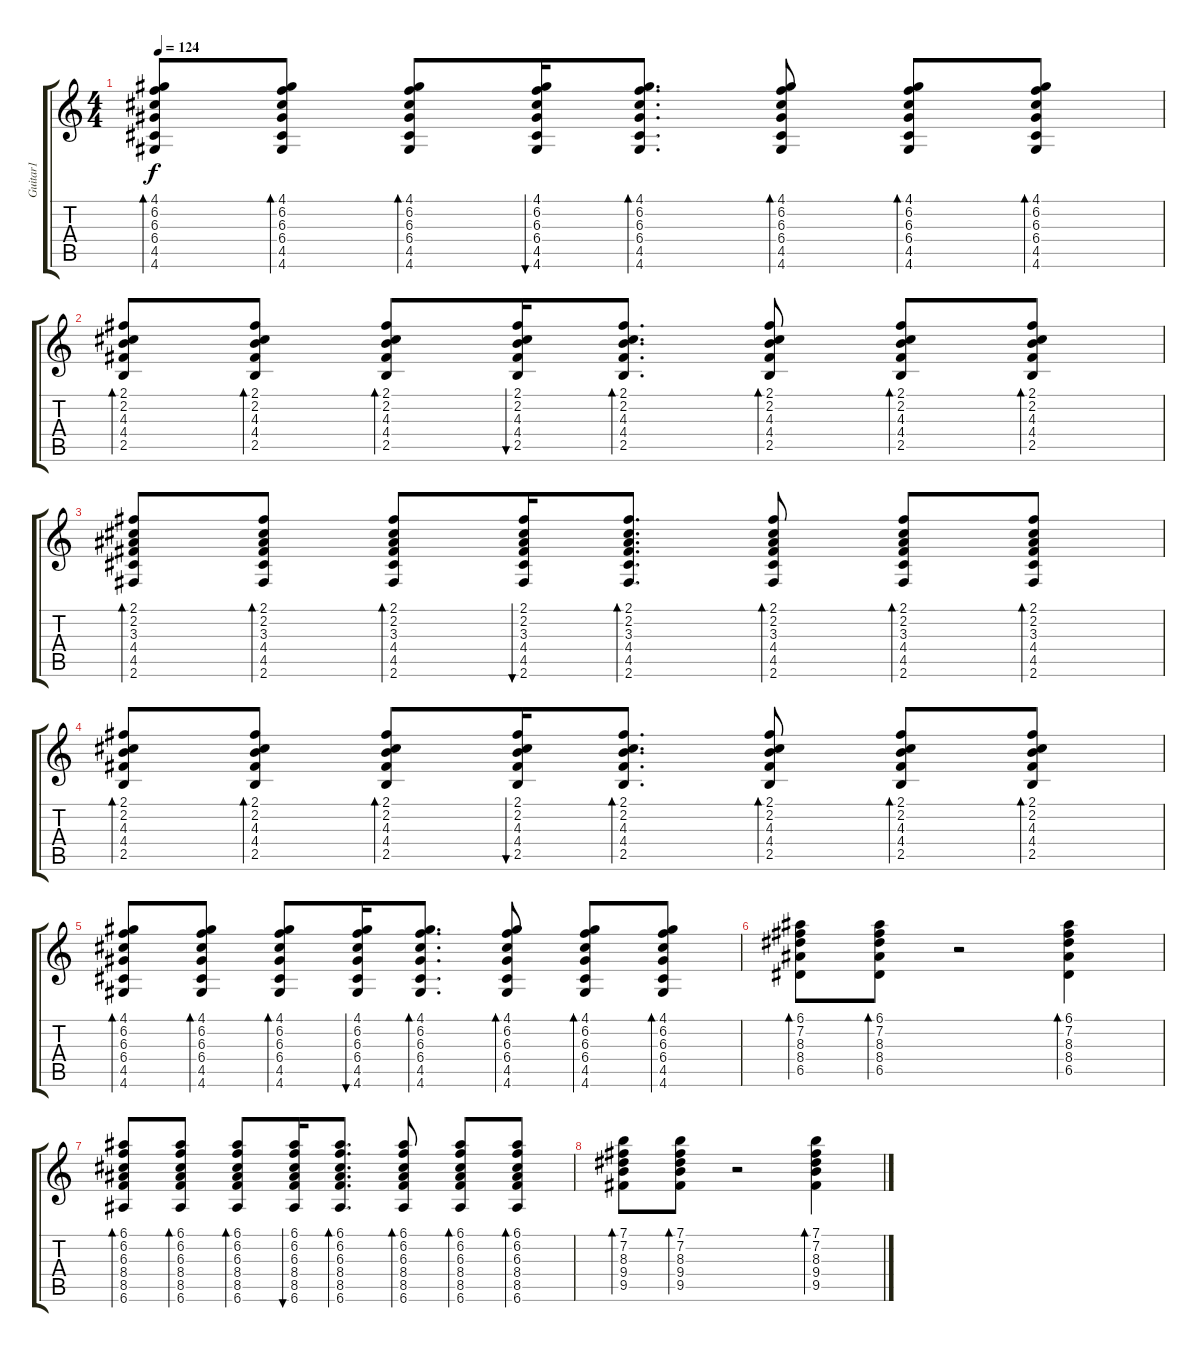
\track ("Guitar1" "Guitar1") {instrument acousticguitarnylon}
\staff {score tabs}
\tuning (E4 B3 G3 D3 A2 E2) {hide}
\ts (4 4)
\tempo 124
\clef g2
\ks c
(4.1 6.2 6.3 6.4 4.5 4.6).8{bd 60 dy f} (4.1 6.2 6.3 6.4 4.5 4.6).8{bd 60} (4.1 6.2 6.3 6.4 4.5 4.6).8{bd 60} (4.1 6.2 6.3 6.4 4.5 4.6).16{bu 60} (4.1 6.2 6.3 6.4 4.5 4.6).8{d bd 60} (4.1 6.2 6.3 6.4 4.5 4.6).8{bd 60} (4.1 6.2 6.3 6.4 4.5 4.6).8{bd 60} (4.1 6.2 6.3 6.4 4.5 4.6).8{bd 60} |
(2.1 2.2 4.3 4.4 2.5).8{bd 60} (2.1 2.2 4.3 4.4 2.5).8{bd 60} (2.1 2.2 4.3 4.4 2.5).8{bd 60} (2.1 2.2 4.3 4.4 2.5).16{bu 60} (2.1 2.2 4.3 4.4 2.5).8{d bd 60} (2.1 2.2 4.3 4.4 2.5).8{bd 60} (2.1 2.2 4.3 4.4 2.5).8{bd 60} (2.1 2.2 4.3 4.4 2.5).8{bd 60} |
(2.1 2.2 3.3 4.4 4.5 2.6).8{bd 60} (2.1 2.2 3.3 4.4 4.5 2.6).8{bd 60} (2.1 2.2 3.3 4.4 4.5 2.6).8{bd 60} (2.1 2.2 3.3 4.4 4.5 2.6).16{bu 60} (2.1 2.2 3.3 4.4 4.5 2.6).8{d bd 60} (2.1 2.2 3.3 4.4 4.5 2.6).8{bd 60} (2.1 2.2 3.3 4.4 4.5 2.6).8{bd 60} (2.1 2.2 3.3 4.4 4.5 2.6).8{bd 60} |
(2.1 2.2 4.3 4.4 2.5).8{bd 60} (2.1 2.2 4.3 4.4 2.5).8{bd 60} (2.1 2.2 4.3 4.4 2.5).8{bd 60} (2.1 2.2 4.3 4.4 2.5).16{bu 60} (2.1 2.2 4.3 4.4 2.5).8{d bd 60} (2.1 2.2 4.3 4.4 2.5).8{bd 60} (2.1 2.2 4.3 4.4 2.5).8{bd 60} (2.1 2.2 4.3 4.4 2.5).8{bd 60} |
(4.1 6.2 6.3 6.4 4.5 4.6).8{bd 60} (4.1 6.2 6.3 6.4 4.5 4.6).8{bd 60} (4.1 6.2 6.3 6.4 4.5 4.6).8{bd 60} (4.1 6.2 6.3 6.4 4.5 4.6).16{bu 60} (4.1 6.2 6.3 6.4 4.5 4.6).8{d bd 60} (4.1 6.2 6.3 6.4 4.5 4.6).8{bd 60} (4.1 6.2 6.3 6.4 4.5 4.6).8{bd 60} (4.1 6.2 6.3 6.4 4.5 4.6).8{bd 60} |
(6.1 7.2 8.3 8.4 6.5).8{bd 60} (6.1 7.2 8.3 8.4 6.5).8{bd 60} r.2 (6.1 7.2 8.3 8.4 6.5).4{bd 60} |
(6.1 6.2 6.3 8.4 8.5 6.6).8{bd 60} (6.1 6.2 6.3 8.4 8.5 6.6).8{bd 60} (6.1 6.2 6.3 8.4 8.5 6.6).8{bd 60} (6.1 6.2 6.3 8.4 8.5 6.6).16{bu 60} (6.1 6.2 6.3 8.4 8.5 6.6).8{d bd 60} (6.1 6.2 6.3 8.4 8.5 6.6).8{bd 60} (6.1 6.2 6.3 8.4 8.5 6.6).8{bd 60} (6.1 6.2 6.3 8.4 8.5 6.6).8{bd 60} |
(7.1 7.2 8.3 9.4 9.5).8{bd 60} (7.1 7.2 8.3 9.4 9.5).8{bd 60} r.2 (7.1 7.2 8.3 9.4 9.5).4{bd 60}
